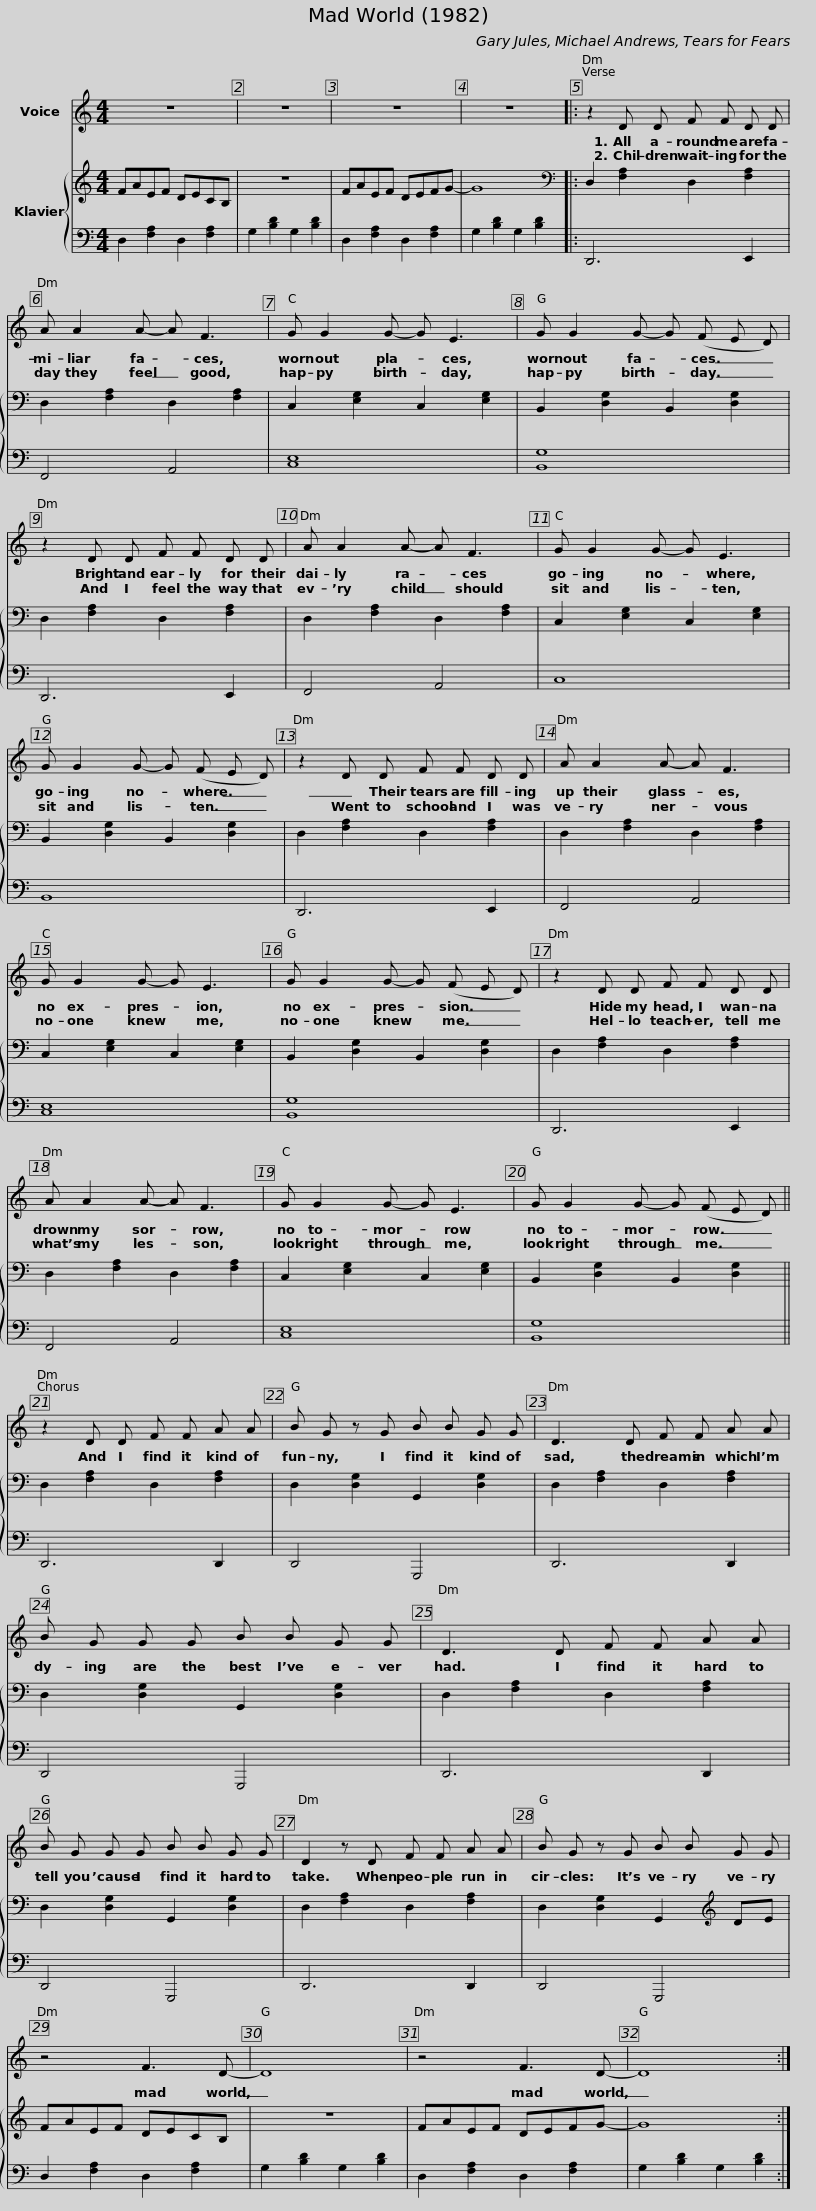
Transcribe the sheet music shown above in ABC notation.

X:1
%%score 1 { 2 | 3 }
L:1/8
M:4/4
I:linebreak $
K:C
V:1 treble
V:2 treble
V:3 bass
V:1
 z8 | z8 | z8 | z8 |: z2 D D F F D D |$ %5
 A A2 A- A F3 | G G2 G- G E3 | G G2 G- G (F E D) | z2 D D F F D D | A A2 A- A F3 |$ %10
 G G2 G- G E3 | G G2 G- G (F E D) | z2 D D F F D D | A A2 A- A F3 | G G2 G- G E3 |$ %15
 G G2 G- G (F E D) | z2 D D F F D D | A A2 A- A F3 | G G2 G- G E3 |$ G G2 G- G (F E D) || %20
 z2 D D F F A A | B G z G B B G G | D3 D F F A A |$ B G G G B B G G | D3 D F F A A | %25
 B G G G B B G G | D2 z D F F A A |$ B G z G B B G G | z4 F3 D- | D8 | %30
 z4 F3 D- | D8 :| %32
V:2
 FAEF DECB, | z8 | FAEF DEFG- | G8 |:[K:bass] D,2 [F,A,]2 D,2 [F,A,]2 |$ %5
 D,2 [F,A,]2 D,2 [F,A,]2 | C,2 [E,G,]2 C,2 [E,G,]2 | B,,2 [D,G,]2 B,,2 [D,G,]2 | D,2 [F,A,]2 D,2 [F,A,]2 | D,2 [F,A,]2 D,2 [F,A,]2 |$ %10
 C,2 [E,G,]2 C,2 [E,G,]2 | B,,2 [D,G,]2 B,,2 [D,G,]2 | D,2 [F,A,]2 D,2 [F,A,]2 | D,2 [F,A,]2 D,2 [F,A,]2 | C,2 [E,G,]2 C,2 [E,G,]2 |$ %15
 B,,2 [D,G,]2 B,,2 [D,G,]2 | D,2 [F,A,]2 D,2 [F,A,]2 | D,2 [F,A,]2 D,2 [F,A,]2 | C,2 [E,G,]2 C,2 [E,G,]2 |$ B,,2 [D,G,]2 B,,2 [D,G,]2 || %20
 D,2 [F,A,]2 D,2 [F,A,]2 | D,2 [D,G,]2 G,,2 [D,G,]2 | D,2 [F,A,]2 D,2 [F,A,]2 |$ D,2 [D,G,]2 G,,2 [D,G,]2 | D,2 [F,A,]2 D,2 [F,A,]2 | %25
 D,2 [D,G,]2 G,,2 [D,G,]2 | D,2 [F,A,]2 D,2 [F,A,]2 |$ D,2 [D,G,]2 G,,2[K:treble] DE | FAEF DECB, | z8 | %30
 FAEF DEFG- | G8 :| %32
V:3
 D,2 [F,A,]2 D,2 [F,A,]2 | G,2 [B,D]2 G,2 [B,D]2 | D,2 [F,A,]2 D,2 [F,A,]2 | G,2 [B,D]2 G,2 [B,D]2 |: D,,6 E,,2 |$ %5
 F,,4 A,,4 | [C,E,]8 | [B,,G,]8 | D,,6 E,,2 | F,,4 A,,4 |$ %10
 C,8 | B,,8 | D,,6 E,,2 | F,,4 A,,4 | [C,E,]8 |$ %15
 [B,,G,]8 | D,,6 E,,2 | F,,4 A,,4 | [C,E,]8 |$ [B,,G,]8 || %20
 D,,6 D,,2 | D,,4 G,,,4 | D,,6 D,,2 |$ D,,4 G,,,4 | D,,6 D,,2 | %25
 D,,4 G,,,4 | D,,6 D,,2 |$ D,,4 G,,,4 | D,2 [F,A,]2 D,2 [F,A,]2 | G,2 [B,D]2 G,2 [B,D]2 | %30
 D,2 [F,A,]2 D,2 [F,A,]2 | G,2 [B,D]2 G,2 [B,D]2 :| %32
